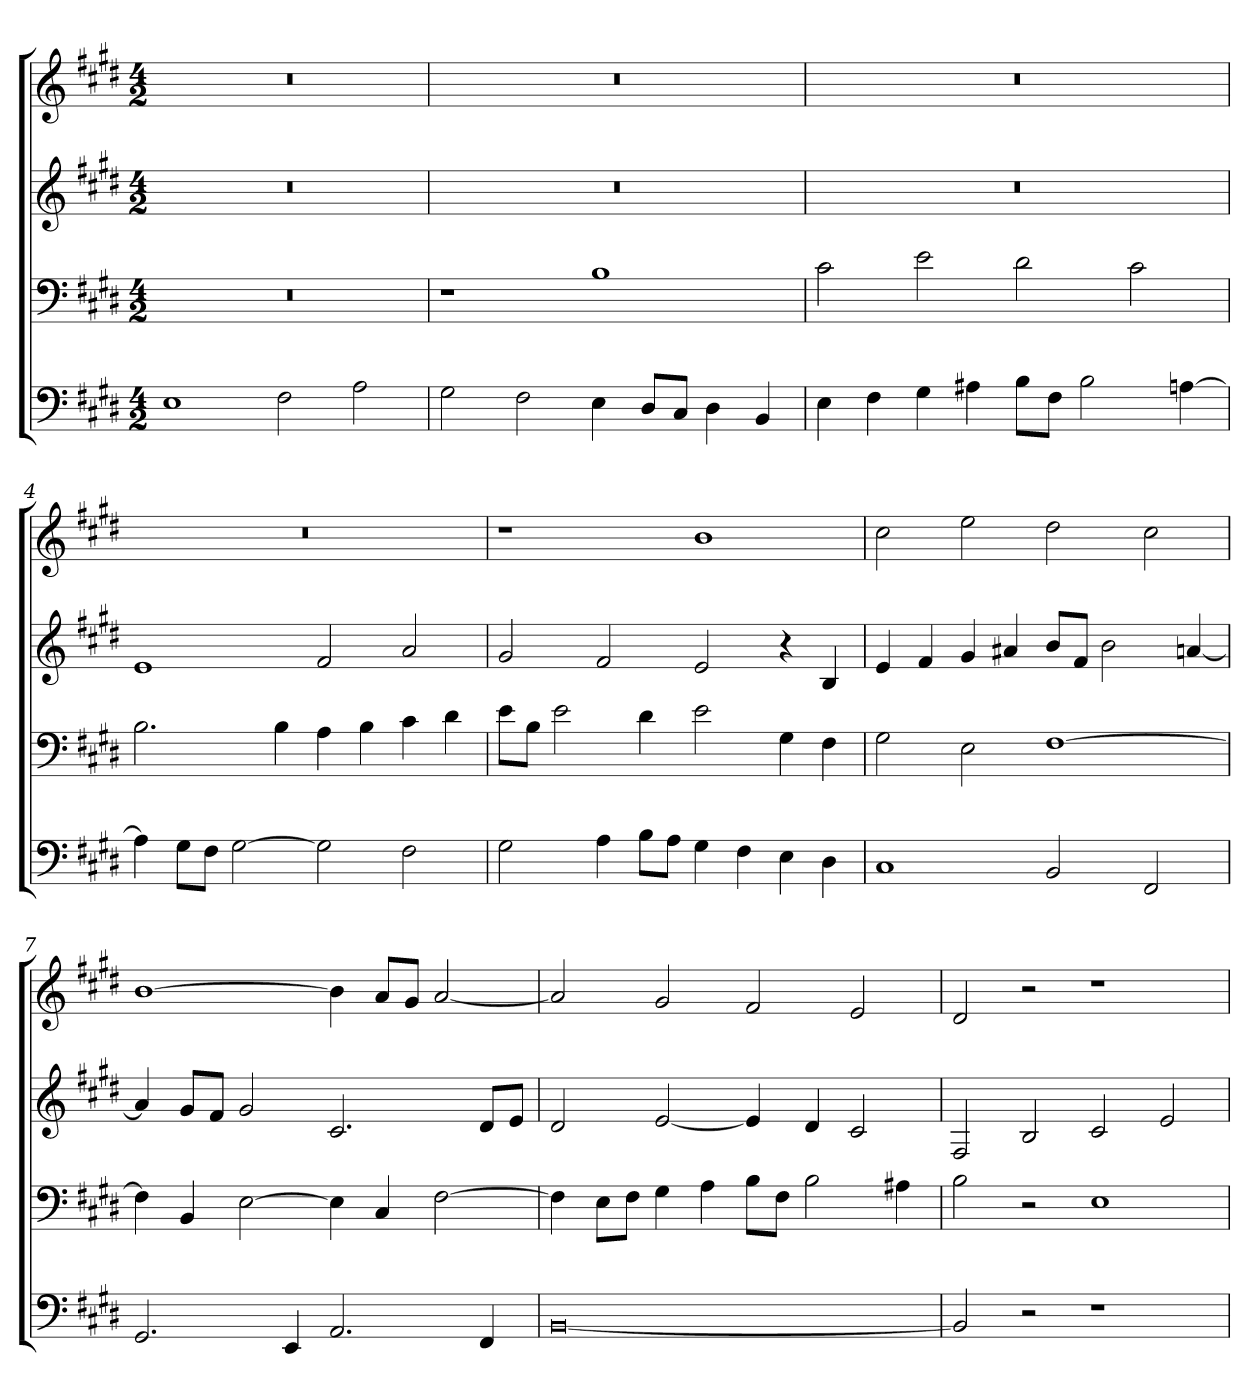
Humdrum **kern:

**kern	**kern	**kern	**kern
*part4	*part3	*part2	*part1
*staff4	*staff3	*staff2	*staff1
*clefF4	*clefF4	*clefG2	*clefG2
*k[f#c#g#d#]	*k[f#c#g#d#]	*k[f#c#g#d#]	*k[f#c#g#d#]
*E:	*E:	*E:	*E:
*M4/2	*M4/2	*M4/2	*M4/2
=1	=1	=1	=1
1E	0r	0r	0r
2F#	.	.	.
2A	.	.	.
=2	=2	=2	=2
2G#	1r	0r	0r
2F#	.	.	.
4E	1B	.	.
8D#/L	.	.	.
8C#/J	.	.	.
4D#	.	.	.
4BB	.	.	.
=3	=3	=3	=3
4E	2c#	0r	0r
4F#	.	.	.
4G#	2e	.	.
4A#X	.	.	.
8B\L	2d#	.	.
8F#\J	.	.	.
2B	.	.	.
.	2c#	.	.
[4An	.	.	.
=4	=4	=4	=4
4A]	2.B	1e	0r
8G#\L	.	.	.
8F#\J	.	.	.
[2G#	.	.	.
.	4B	.	.
2G#]	4A	2f#	.
.	4B	.	.
2F#	4c#	2a	.
.	4d#	.	.
=5	=5	=5	=5
2G#	8e\L	2g#	1r
.	8B\J	.	.
.	2e	.	.
4A	.	2f#	.
8B\L	4d#	.	.
8A\J	.	.	.
4G#	2e	2e	1b
4F#	.	.	.
4E	4G#	4r	.
4D#	4F#	4B	.
=6	=6	=6	=6
1C#	2G#	4e	2cc#
.	.	4f#	.
.	2E	4g#	2ee
.	.	4a#X	.
2BB	[1F#	8b/L	2dd#
.	.	8f#/J	.
.	.	2b	.
2FF#	.	.	2cc#
.	.	[4an	.
=7	=7	=7	=7
2.GG#	4F#]	4a]	[1b
.	4BB	8g#/L	.
.	.	8f#/J	.
.	[2E	2g#	.
4EE	.	.	.
2.AA	4E]	2.c#	4b]
.	4C#	.	8a/L
.	.	.	8g#/J
.	[2F#	.	[2a
4FF#	.	8d#/L	.
.	.	8e/J	.
=8	=8	=8	=8
[0BB	4F#]	2d#	2a]
.	8E\L	.	.
.	8F#\J	.	.
.	4G#	[2e	2g#
.	4A	.	.
.	8B\L	4e]	2f#
.	8F#\J	.	.
.	2B	4d#	.
.	.	2c#	2e
.	4A#X	.	.
=9	=9	=9	=9
2BB]	2B	2F#	2d#
2r	2r	2B	2r
1r	1E	2c#	1r
.	.	2e	.
=	=	=	=
*-	*-	*-	*-
